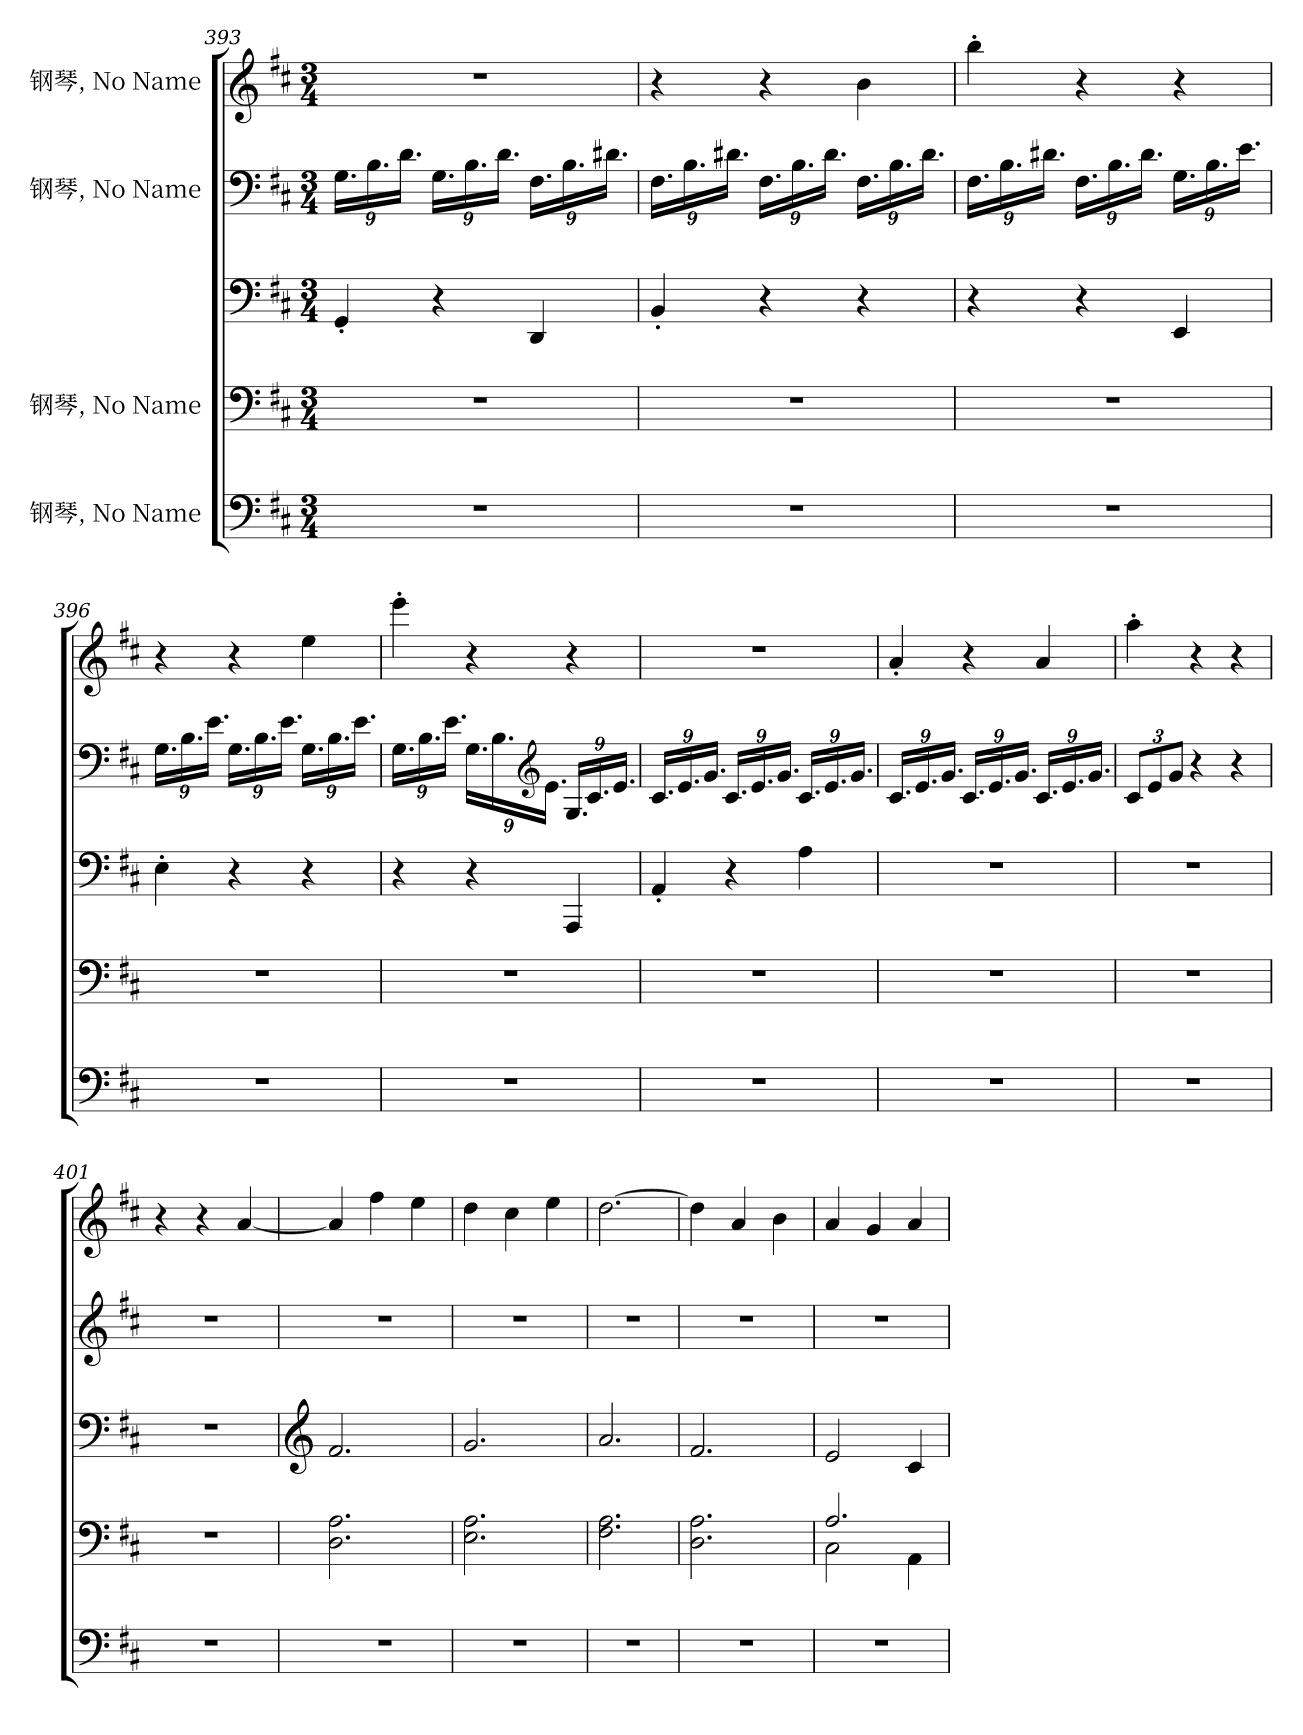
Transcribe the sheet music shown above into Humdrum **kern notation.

**kern	**kern	**kern	**kern	**kern
*part4	*part3	*part3	*part2	*part1
*staff5	*staff4	*staff3	*staff2	*staff1
*I"钢琴, No Name	*I"钢琴, No Name	*	*I"钢琴, No Name	*I"钢琴, No Name
!!LO:PB:g=z
*clefF4	*clefF4	*clefF4	*clefF4	*clefG2
*k[f#c#]	*k[f#c#]	*k[f#c#]	*k[f#c#]	*k[f#c#]
*M3/4	*M3/4	*M3/4	*M3/4	*M3/4
*	*	*	*Xbrackettup	*
=393	=393	=393	=393	=393
2.r	2.r	4GG'/	18.G\LL	2.r
.	.	.	18.B\	.
.	.	.	18.d\JJ	.
.	.	4r	18.G\LL	.
.	.	.	18.B\	.
.	.	.	18.d\JJ	.
.	.	4DD/	18.F#\LL	.
.	.	.	18.B\	.
.	.	.	18.d#X\JJ	.
=394	=394	=394	=394	=394
2.r	2.r	4BB'/	18.F#\LL	4r
.	.	.	18.B\	.
.	.	.	18.d#X\JJ	.
.	.	4r	18.F#\LL	4r
.	.	.	18.B\	.
.	.	.	18.d#\JJ	.
.	.	4r	18.F#\LL	4b\
.	.	.	18.B\	.
.	.	.	18.d#\JJ	.
!!LO:LB:g=z
=395	=395	=395	=395	=395
2.r	2.r	4r	18.F#\LL	4bb'\
.	.	.	18.B\	.
.	.	.	18.d#X\JJ	.
.	.	4r	18.F#\LL	4r
.	.	.	18.B\	.
.	.	.	18.d#\JJ	.
.	.	4EE/	18.G\LL	4r
.	.	.	18.B\	.
.	.	.	18.e\JJ	.
=396	=396	=396	=396	=396
2.r	2.r	4E'\	18.G\LL	4r
.	.	.	18.B\	.
.	.	.	18.e\JJ	.
.	.	4r	18.G\LL	4r
.	.	.	18.B\	.
.	.	.	18.e\JJ	.
.	.	4r	18.G\LL	4ee\
.	.	.	18.B\	.
.	.	.	18.e\JJ	.
!!LO:PB:g=z
=397	=397	=397	=397	=397
2.r	2.r	4r	18.G\LL	4eee'\
.	.	.	18.B\	.
.	.	.	18.e\JJ	.
.	.	4r	18.G\LL	4r
.	.	.	18.B\	.
*	*	*	*clefG2	*
.	.	.	18.e\JJ	.
.	.	4AAA/	18.G/LL	4r
.	.	.	18.c#/	.
.	.	.	18.e/JJ	.
=398	=398	=398	=398	=398
*	*	*	*	*MM196
2.r	2.r	4AA'/	18.c#/LL	2.r
.	.	.	18.e/	.
.	.	.	18.g/JJ	.
.	.	4r	18.c#/LL	.
.	.	.	18.e/	.
.	.	.	18.g/JJ	.
.	.	4A\	18.c#/LL	.
.	.	.	18.e/	.
.	.	.	18.g/JJ	.
=399	=399	=399	=399	=399
2.r	2.r	2.r	18.c#/LL	4a'/
.	.	.	18.e/	.
.	.	.	18.g/JJ	.
.	.	.	18.c#/LL	4r
.	.	.	18.e/	.
.	.	.	18.g/JJ	.
.	.	.	18.c#/LL	4a/
.	.	.	18.e/	.
.	.	.	18.g/JJ	.
!!LO:LB:g=z
=400	=400	=400	=400	=400
2.r	2.r	2.r	12c#/L	4aa'\
.	.	.	12e/	.
.	.	.	12g/J	.
.	.	.	4r	4r
.	.	.	4r	4r
=401	=401	=401	=401	=401
2.r	2.r	2.r	2.r	4r
.	.	.	.	4r
.	.	.	.	[4a/
=402	=402	=402	=402	=402
*	*	*clefG2	*	*
*	*	*	*	*MM190
2.r	2.D\ 2.A\	2.f#/	2.r	4a/]
.	.	.	.	4ff#\
.	.	.	.	4ee\
=403	=403	=403	=403	=403
2.r	2.E\ 2.A\	2.g/	2.r	4dd\
.	.	.	.	4cc#\
.	.	.	.	4ee\
=404	=404	=404	=404	=404
2.r	2.F#\ 2.A\	2.a/	2.r	[2.dd\
=405	=405	=405	=405	=405
2.r	2.D\ 2.A\	2.f#/	2.r	4dd\]
.	.	.	.	4a/
.	.	.	.	4b\
=406	=406	=406	=406	=406
*	*^	*	*	*
2.r	2.A/	2C#\	2e/	2.r	4a/
.	.	.	.	.	4g/
.	.	4AA\	4c#/	.	4a/
*	*v	*v	*	*	*
=	=	=	=	=
*-	*-	*-	*-	*-
